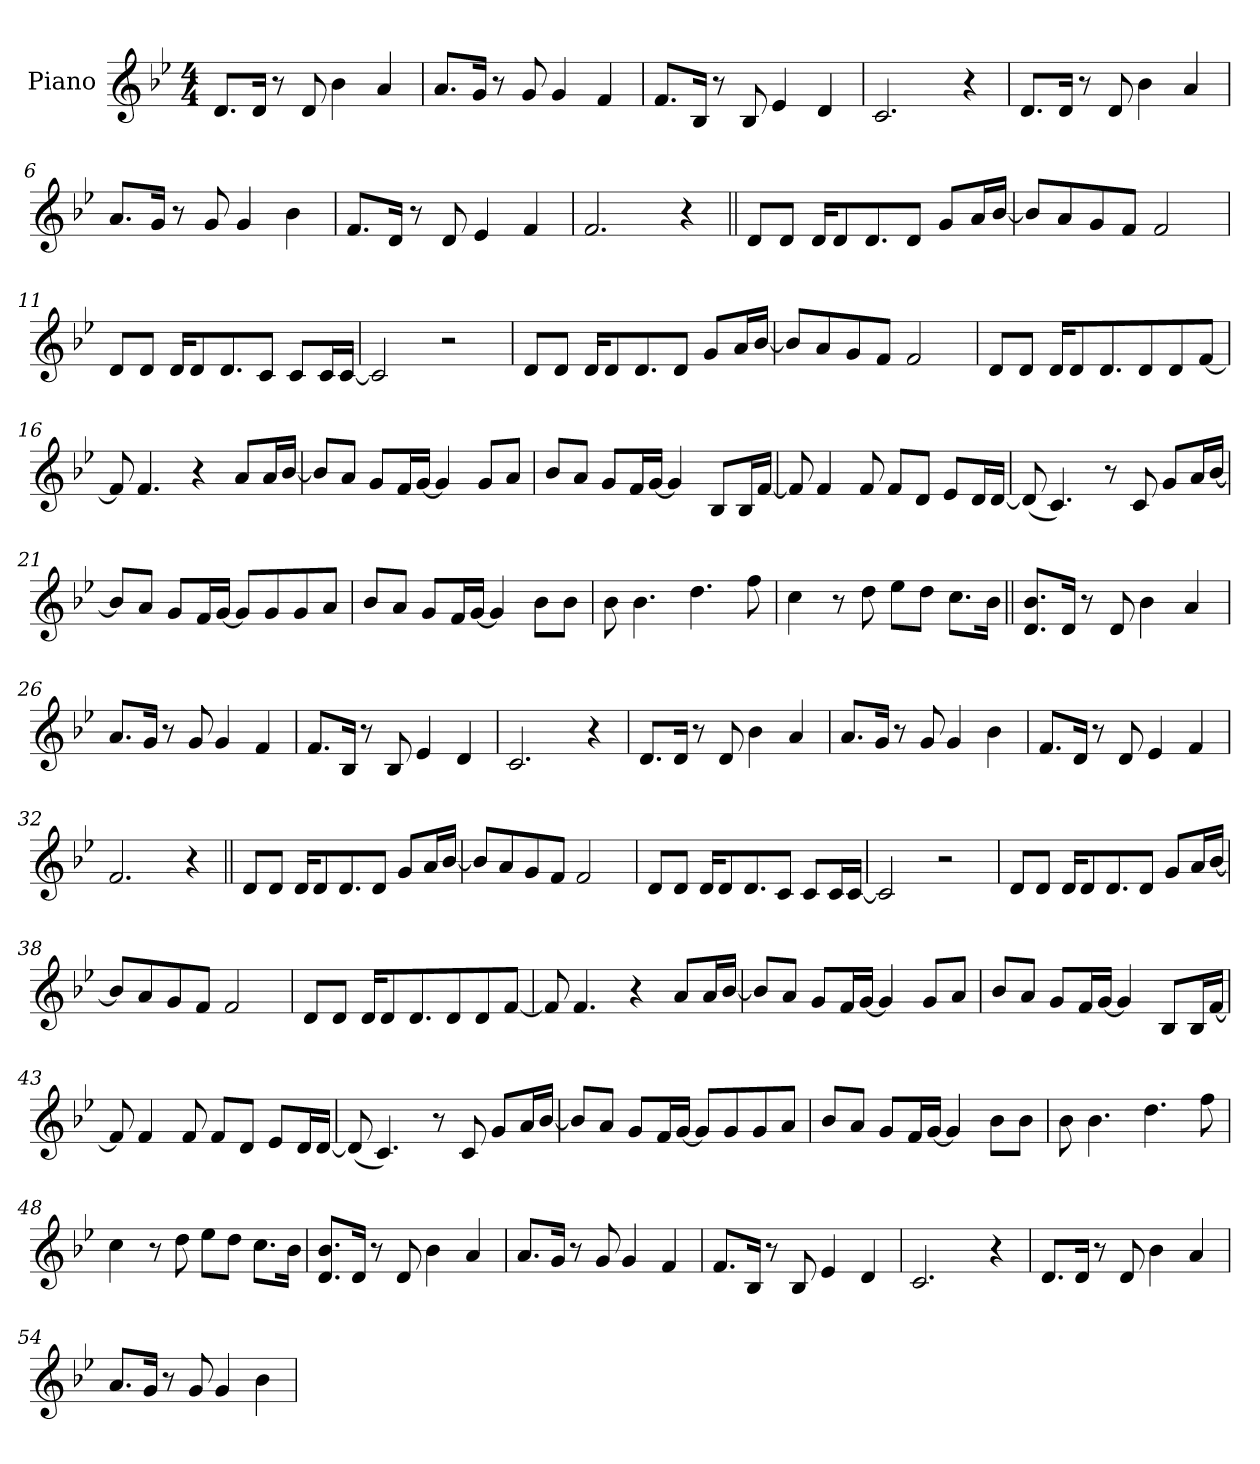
**kern
*part1
*staff1
*I"Piano
*I'Pno.
*clefG2
*k[b-e-]
*M4/4
*MM140
=1
8.dL
16dJk
8r
8d
4b-
4a
=2
8.aL
16gJk
8r
8g
4g
4f
=3
8.fL
16B-Jk
8r
8B-
4e-
4d
=4
2.c
4r
=5
8.dL
16dJk
8r
8d
4b-
4a
=6
8.aL
16gJk
8r
8g
4g
4b-
=7
8.fL
16dJk
8r
8d
4e-
4f
=8
2.f
4r
=9||
8dL
8dJ
16dKL
8d
8.d
8dJ
8gL
16aL
[16b-JJ
=10
8b-L]
8a
8g
8fJ
2f
=11
8dL
8dJ
16dKL
8d
8.d
8cJ
8cL
16cL
[16cJJ
=12
2c]
2r
=13
8dL
8dJ
16dKL
8d
8.d
8dJ
8gL
16aL
[16b-JJ
=14
8b-L]
8a
8g
8fJ
2f
=15
8dL
8dJ
16dKL
8d
8.d
8d
8d
[8fJ
=16
8f]
4.f
4r
8aL
16aL
[16b-JJ
=17
8b-L]
8aJ
8gL
16fL
[16gJJ
4g]
8gL
8aJ
=18
8b-L
8aJ
8gL
16fL
[16gJJ
4g]
8B-L
16B-L
[16fJJ
=19
8f]
4f
8f
8fL
8dJ
8e-L
16dL
[16dJJ
=20
(<8d]
4.c)
8r
8c
8gL
16aL
[16b-JJ
=21
8b-L]
8aJ
8gL
16fL
[16gJJ
8gL]
8g
8g
8aJ
=22
8b-L
8aJ
8gL
16fL
[16gJJ
4g]
8b-L
8b-J
=23
8b-
4.b-
4.dd
8ff
=24
4cc
8r
8dd
8ee-L
8ddJ
8.ccL
16b-Jk
=25||
8.d 8.b-L
16dJk
8r
8d
4b-
4a
=26
8.aL
16gJk
8r
8g
4g
4f
=27
8.fL
16B-Jk
8r
8B-
4e-
4d
=28
2.c
4r
=29
8.dL
16dJk
8r
8d
4b-
4a
=30
8.aL
16gJk
8r
8g
4g
4b-
=31
8.fL
16dJk
8r
8d
4e-
4f
=32
2.f
4r
=33||
8dL
8dJ
16dKL
8d
8.d
8dJ
8gL
16aL
[16b-JJ
=34
8b-L]
8a
8g
8fJ
2f
=35
8dL
8dJ
16dKL
8d
8.d
8cJ
8cL
16cL
[16cJJ
=36
2c]
2r
=37
8dL
8dJ
16dKL
8d
8.d
8dJ
8gL
16aL
[16b-JJ
=38
8b-L]
8a
8g
8fJ
2f
=39
8dL
8dJ
16dKL
8d
8.d
8d
8d
[8fJ
=40
8f]
4.f
4r
8aL
16aL
[16b-JJ
=41
8b-L]
8aJ
8gL
16fL
[16gJJ
4g]
8gL
8aJ
=42
8b-L
8aJ
8gL
16fL
[16gJJ
4g]
8B-L
16B-L
[16fJJ
=43
8f]
4f
8f
8fL
8dJ
8e-L
16dL
[16dJJ
=44
(<8d]
4.c)
8r
8c
8gL
16aL
[16b-JJ
=45
8b-L]
8aJ
8gL
16fL
[16gJJ
8gL]
8g
8g
8aJ
=46
8b-L
8aJ
8gL
16fL
[16gJJ
4g]
8b-L
8b-J
=47
8b-
4.b-
4.dd
8ff
=48
4cc
8r
8dd
8ee-L
8ddJ
8.ccL
16b-Jk
=49
8.d 8.b-L
16dJk
8r
8d
4b-
4a
=50
8.aL
16gJk
8r
8g
4g
4f
=51
8.fL
16B-Jk
8r
8B-
4e-
4d
=52
2.c
4r
=53
8.dL
16dJk
8r
8d
4b-
4a
=54
8.aL
16gJk
8r
8g
4g
4b-
=
*-
